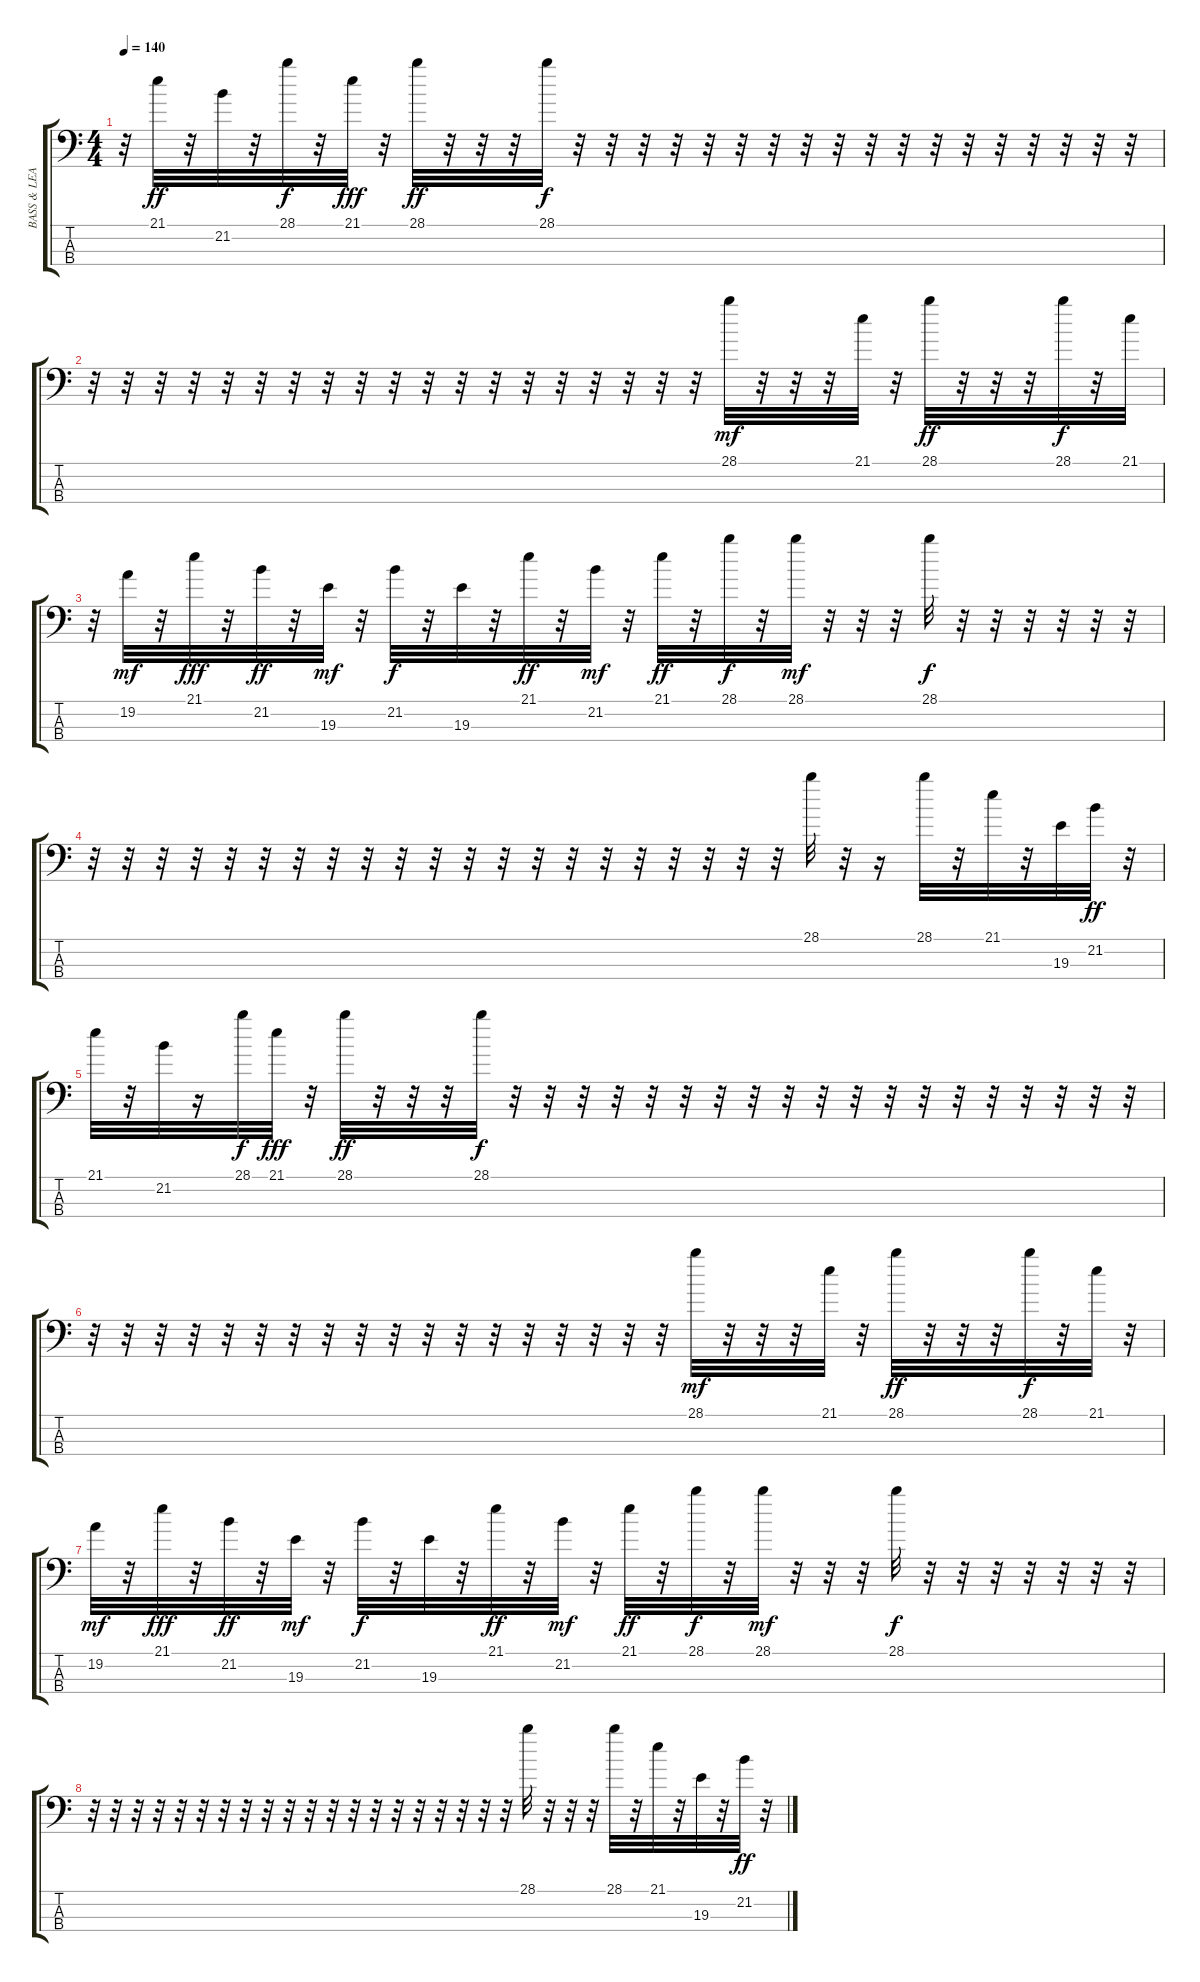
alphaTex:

\track ("BASS & LEAD" "BASS & LEA") {instrument synthbass2}
\staff {score tabs}
\tuning (G2 D2 A1 E1) {hide}
\ts (4 4)
\tempo 140
\clef f4
\ks c
r.32{dy ff} 21.1.32 r.32 21.2.32 r.32 28.1.32{dy f} r.32 21.1.32{dy fff} r.32 28.1.32{dy ff} r.32 r.32 r.32 28.1.32{dy f} r.32 r.32 r.32 r.32 r.32 r.32 r.32 r.32 r.32 r.32 r.32 r.32 r.32 r.32 r.32 r.32 r.32 r.32 |
r.32 r.32 r.32 r.32 r.32 r.32 r.32 r.32 r.32 r.32 r.32 r.32 r.32 r.32 r.32 r.32 r.32 r.32 r.32 28.1.32{dy mf} r.32 r.32 r.32 21.1.32 r.32 28.1.32{dy ff} r.32 r.32 r.32 28.1.32{dy f} r.32 21.1.32 |
r.32 19.2.32{dy mf} r.32 21.1.32{dy fff} r.32 21.2.32{dy ff} r.32 19.3.32{dy mf} r.32 21.2.32{dy f} r.32 19.3.32 r.32 21.1.32{dy ff} r.32 21.2.32{dy mf} r.32 21.1.32{dy ff} r.32 28.1.32{dy f} r.32 28.1.32{dy mf} r.32 r.32 r.32 28.1.32{dy f} r.32 r.32 r.32 r.32 r.32 r.32 |
r.32 r.32 r.32 r.32 r.32 r.32 r.32 r.32 r.32 r.32 r.32 r.32 r.32 r.32 r.32 r.32 r.32 r.32 r.32 r.32 r.32 28.1.32 r.32 r.16 28.1.32 r.32 21.1.32 r.32 19.3.32 21.2.32{dy ff} r.32 |
21.1.32 r.32 21.2.32 r.16 28.1.32{dy f} 21.1.32{dy fff} r.32 28.1.32{dy ff} r.32 r.32 r.32 28.1.32{dy f} r.32 r.32 r.32 r.32 r.32 r.32 r.32 r.32 r.32 r.32 r.32 r.32 r.32 r.32 r.32 r.32 r.32 r.32 r.32 |
r.32 r.32 r.32 r.32 r.32 r.32 r.32 r.32 r.32 r.32 r.32 r.32 r.32 r.32 r.32 r.32 r.32 r.32 28.1.32{dy mf} r.32 r.32 r.32 21.1.32 r.32 28.1.32{dy ff} r.32 r.32 r.32 28.1.32{dy f} r.32 21.1.32 r.32 |
19.2.32{dy mf} r.32 21.1.32{dy fff} r.32 21.2.32{dy ff} r.32 19.3.32{dy mf} r.32 21.2.32{dy f} r.32 19.3.32 r.32 21.1.32{dy ff} r.32 21.2.32{dy mf} r.32 21.1.32{dy ff} r.32 28.1.32{dy f} r.32 28.1.32{dy mf} r.32 r.32 r.32 28.1.32{dy f} r.32 r.32 r.32 r.32 r.32 r.32 r.32 |
r.32 r.32 r.32 r.32 r.32 r.32 r.32 r.32 r.32 r.32 r.32 r.32 r.32 r.32 r.32 r.32 r.32 r.32 r.32 r.32 28.1.32 r.32 r.32 r.32 28.1.32 r.32 21.1.32 r.32 19.3.32 r.32 21.2.32{dy ff} r.32
